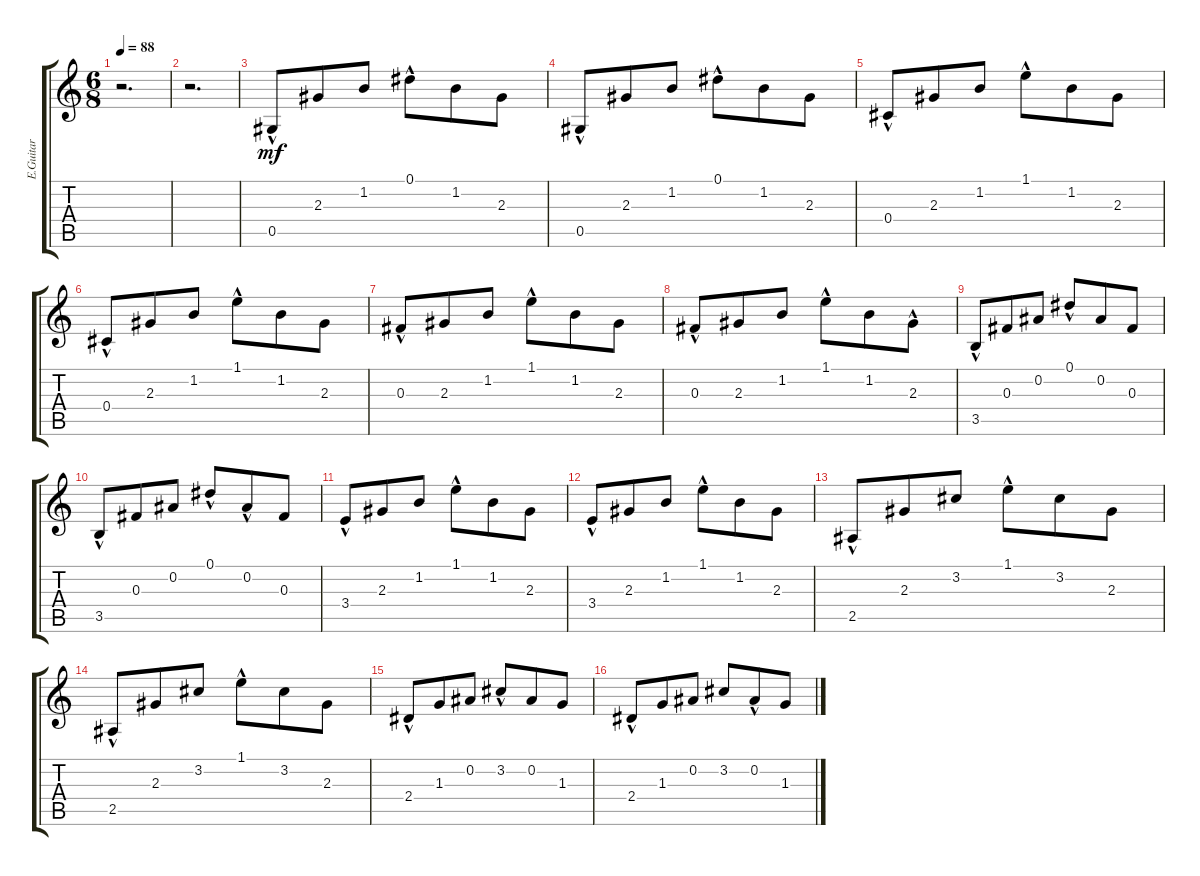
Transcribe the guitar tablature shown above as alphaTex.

\track ("E.Guitar            " "E.Guitar  ") {instrument acousticguitarnylon}
\staff {score tabs}
\tuning (Eb4 Bb3 Gb3 Db3 Ab2 Eb2) {hide}
\ts (6 8)
\tempo 88
\clef g2
\ks c
r.2{d dy mf instrument acousticguitarnylon} |
r.2{d} |
0.5{hac}.8 2.3.8 1.2.8 0.1{hac}.8 1.2.8 2.3.8 |
0.5{hac}.8 2.3.8 1.2.8 0.1{hac}.8 1.2.8 2.3.8 |
0.4{hac}.8 2.3.8 1.2.8 1.1{hac}.8 1.2.8 2.3.8 |
0.4{hac}.8 2.3.8 1.2.8 1.1{hac}.8 1.2.8 2.3.8 |
0.3{hac}.8 2.3.8 1.2.8 1.1{hac}.8 1.2.8 2.3.8 |
0.3{hac}.8 2.3.8 1.2.8 1.1{hac}.8 1.2.8 2.3{hac}.8 |
3.5{hac}.8 0.3.8 0.2.8 0.1{hac}.8 0.2.8 0.3.8 |
3.5{hac}.8 0.3.8 0.2.8 0.1{hac}.8 0.2{hac}.8 0.3.8 |
3.4{hac}.8 2.3.8 1.2.8 1.1{hac}.8 1.2.8 2.3.8 |
3.4{hac}.8 2.3.8 1.2.8 1.1{hac}.8 1.2.8 2.3.8 |
2.5{hac}.8 2.3.8 3.2.8 1.1{hac}.8 3.2.8 2.3.8 |
2.5{hac}.8 2.3.8 3.2.8 1.1{hac}.8 3.2.8 2.3.8 |
2.4{hac}.8 1.3.8 0.2.8 3.2{hac}.8 0.2.8 1.3.8 |
2.4{hac}.8 1.3.8 0.2.8 3.2.8 0.2{hac}.8 1.3.8
